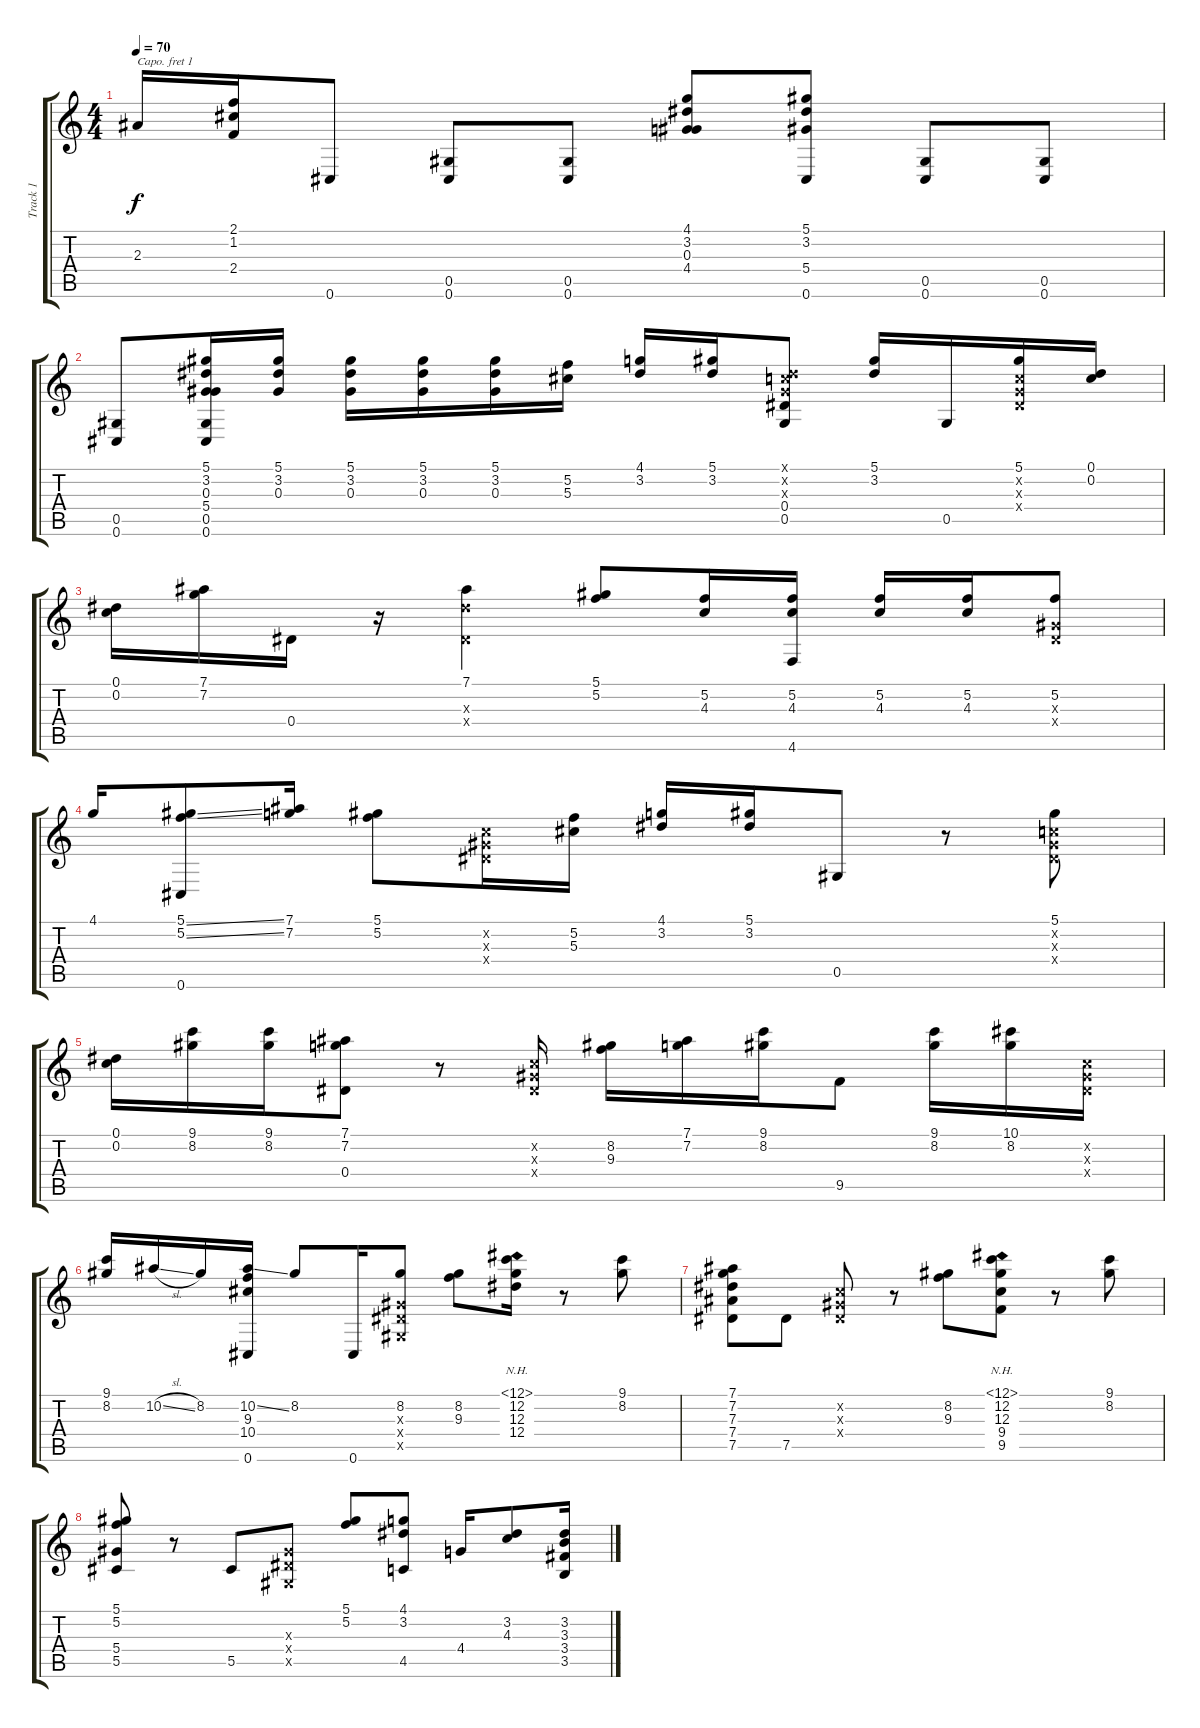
\track ("Track 1" "Track 1") {instrument acousticguitarsteel}
\staff {score tabs}
\capo 1
\tuning (D4 B3 G3 D3 G2 C2) {hide}
\ts (4 4)
\tempo 70
\clef g2
\ks c
2.3.16{dy f} (2.1 1.2 2.4).16 0.6.8 (0.5 0.6).8 (0.5 0.6).8 (4.1 3.2 0.3 4.4).8 (5.1 3.2 5.4 0.6).8 (0.5 0.6).8 (0.5 0.6).8 |
(0.5 0.6).8 (5.1 3.2 0.3 5.4 0.5 0.6).16 (5.1 3.2 0.3).16 (5.1 3.2 0.3).16 (5.1 3.2 0.3).16 (5.1 3.2 0.3).16 (5.2 5.3).16 (4.1 3.2).16 (5.1 3.2).16 (0.1{x} 0.2{x} 0.3{x} 0.4 0.5).8 (5.1 3.2).16 0.5.16 (5.1 0.2{x} 0.3{x} 0.4{x}).16 (0.1 0.2).16 |
(0.1 0.2).16 (7.1 7.2).16 0.4.16 r.16 (7.1 7.3{x} 0.4{x}).4 (5.1 5.2).8 (5.2 4.3).16 (5.2 4.3 4.6).16 (5.2 4.3).16 (5.2 4.3).16 (5.2 0.3{x} 0.4{x}).8 |
4.1.16 (5.1{ss} 5.2{ss} 0.6).8 (7.1 7.2).16 (5.1 5.2).8 (0.2{x} 0.3{x} 0.4{x}).16 (5.2 5.3).16 (4.1 3.2).16 (5.1 3.2).16 0.5.8 r.8 (5.1 0.2{x} 0.3{x} 0.4{x}).8 |
(0.1 0.2).16 (9.1 8.2).16 (9.1 8.2).16 (7.1 7.2 0.4).8 r.8 (0.2{x} 0.3{x} 0.4{x}).16 (8.2 9.3).16 (7.1 7.2).16 (9.1 8.2).16 9.5.8 (9.1 8.2).16 (10.1 8.2).16 (0.2{x} 0.3{x} 0.4{x}).16 |
(9.1 8.2).16 10.2{sl}.16 8.2.16 (10.2{ss} 9.3 10.4 0.6).16 8.2.8 0.6.16 (8.2 0.3{x} 0.4{x} 0.5{x}).8 (8.2 9.3).8 (12.1{nh} 12.2 12.3 12.4).16 r.8 (9.1 8.2).8 |
(7.1 7.2 7.3 7.4 7.5).8 7.5.8 (0.2{x} 0.3{x} 0.4{x}).8 r.8 (8.2 9.3).8 (12.1{nh} 12.2 12.3 9.4 9.5).8 r.8 (9.1 8.2).8 |
(5.1 5.2 5.4 5.5).8 r.8 5.5.8 (0.3{x} 0.4{x} 0.5{x}).8 (5.1 5.2).8 (4.1 3.2 4.5).8 4.4.16 (3.2 4.3).8 (3.2 3.3 3.4 3.5).16
